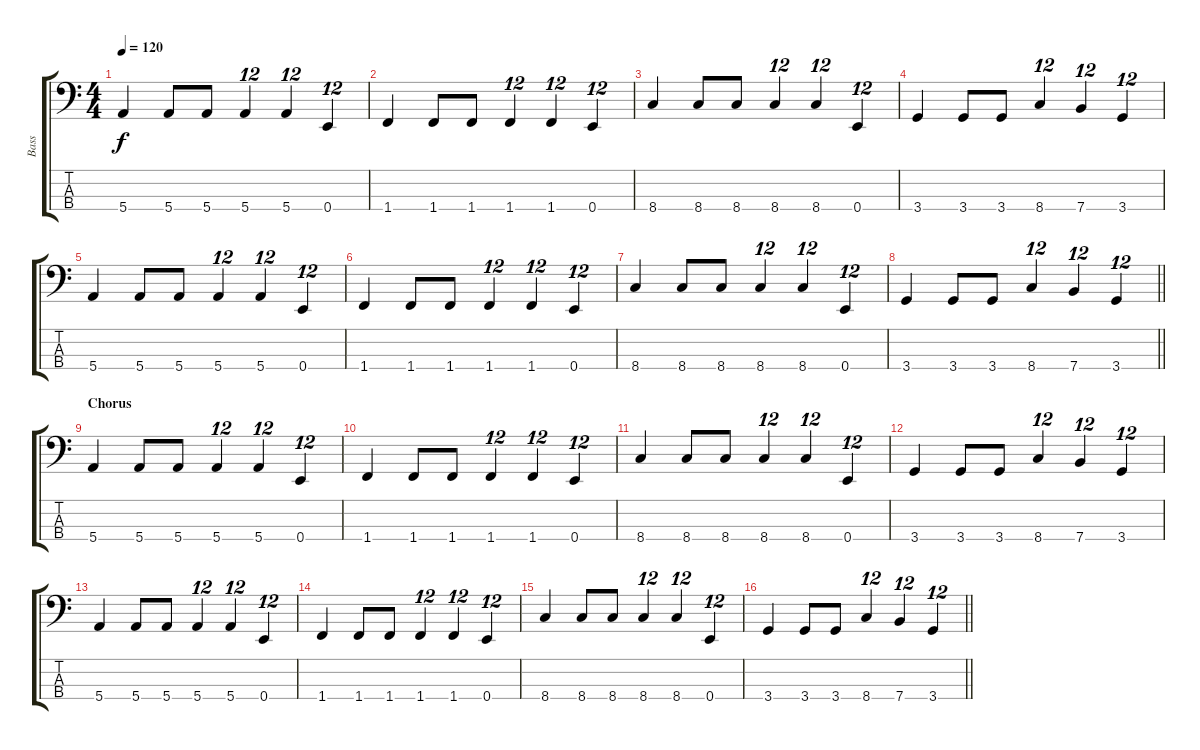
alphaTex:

\track ("Bass" "Bass") {instrument electricbasspick}
\staff {score tabs}
\tuning (G2 D2 A1 E1) {hide}
\ts (4 4)
\tempo 120
\clef f4
\ks c
5.4.4{dy f} 5.4.8 5.4.8 5.4.4{tu (12 8)} 5.4.4{tu (12 8)} 0.4.4{tu (12 8)} |
1.4.4 1.4.8 1.4.8 1.4.4{tu (12 8)} 1.4.4{tu (12 8)} 0.4.4{tu (12 8)} |
8.4.4 8.4.8 8.4.8 8.4.4{tu (12 8)} 8.4.4{tu (12 8)} 0.4.4{tu (12 8)} |
3.4.4 3.4.8 3.4.8 8.4.4{tu (12 8)} 7.4.4{tu (12 8)} 3.4.4{tu (12 8)} |
5.4.4 5.4.8 5.4.8 5.4.4{tu (12 8)} 5.4.4{tu (12 8)} 0.4.4{tu (12 8)} |
1.4.4 1.4.8 1.4.8 1.4.4{tu (12 8)} 1.4.4{tu (12 8)} 0.4.4{tu (12 8)} |
8.4.4 8.4.8 8.4.8 8.4.4{tu (12 8)} 8.4.4{tu (12 8)} 0.4.4{tu (12 8)} |
\barLineRight lightlight
3.4.4 3.4.8 3.4.8 8.4.4{tu (12 8)} 7.4.4{tu (12 8)} 3.4.4{tu (12 8)} |
\section ("" "Chorus")
5.4.4 5.4.8 5.4.8 5.4.4{tu (12 8)} 5.4.4{tu (12 8)} 0.4.4{tu (12 8)} |
1.4.4 1.4.8 1.4.8 1.4.4{tu (12 8)} 1.4.4{tu (12 8)} 0.4.4{tu (12 8)} |
8.4.4 8.4.8 8.4.8 8.4.4{tu (12 8)} 8.4.4{tu (12 8)} 0.4.4{tu (12 8)} |
3.4.4 3.4.8 3.4.8 8.4.4{tu (12 8)} 7.4.4{tu (12 8)} 3.4.4{tu (12 8)} |
5.4.4 5.4.8 5.4.8 5.4.4{tu (12 8)} 5.4.4{tu (12 8)} 0.4.4{tu (12 8)} |
1.4.4 1.4.8 1.4.8 1.4.4{tu (12 8)} 1.4.4{tu (12 8)} 0.4.4{tu (12 8)} |
8.4.4 8.4.8 8.4.8 8.4.4{tu (12 8)} 8.4.4{tu (12 8)} 0.4.4{tu (12 8)} |
\barLineRight lightlight
3.4.4 3.4.8 3.4.8 8.4.4{tu (12 8)} 7.4.4{tu (12 8)} 3.4.4{tu (12 8)}
